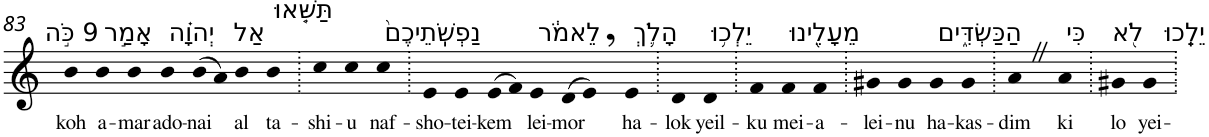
**kern	**text
*part1	*part1
*staff1	*staff1
*I"Piano	*
*I'Pno	*
!!LO:PB:g=z
*clefG2	*
*k[]	*
=83	=83
!LO:TX:a:t=9 כֹּ֣ה	!
!	!LO:LY:b
4b	koh
!LO:TX:a:t=אָמַ֣ר	!
!	!LO:LY:b
4b	a-
!	!LO:LY:b
4b	-mar
!LO:TX:a:t=יְהוָ֗ה	!
!	!LO:LY:b
4b	ado-
!	!LO:LY:b
(>8b	-nai
8a)	.
!LO:TX:a:t=אַל	!
!	!LO:LY:b
4b	al
!LO:TX:a:t=תַּשִּׁ֤אוּ	!
!	!LO:LY:b
4b	ta-
=84.	=84.
!	!LO:LY:b
4cc	-shi-
!	!LO:LY:b
4cc	-u
!LO:TX:a:t=נַפְשֹֽׁתֵיכֶם֙	!
!	!LO:LY:b
4cc	naf-
=85.	=85.
!	!LO:LY:b
4e	-sho-
!	!LO:LY:b
4e	-tei-
!	!LO:LY:b
(>8e	-kem
8f)	.
!LO:TX:a:t=לֵאמֹ֔ר	!
!	!LO:LY:b
4e	lei-
!	!LO:LY:b
(>8d	-mor
8e,)	.
!LO:TX:a:t=הָלֹ֛ךְ	!
!	!LO:LY:b
4e	ha-
=86.	=86.
!	!LO:LY:b
4d	-lok
!LO:TX:a:t=יֵלְכ֥וּ	!
!	!LO:LY:b
4d	yeil-
=87.	=87.
!	!LO:LY:b
4f	-ku
!LO:TX:a:t=מֵעָלֵ֖ינוּ	!
!	!LO:LY:b
4f	mei-
!	!LO:LY:b
4f	-a-
=88.	=88.
!	!LO:LY:b
4g#X	-lei-
!	!LO:LY:b
4g#	-nu
!LO:TX:a:t=הַכַּשְׂדִּ֑ים	!
!	!LO:LY:b
4g#	ha-
!	!LO:LY:b
4g#	-kas-
=89.	=89.
!	!LO:LY:b
4aZ	-dim
!LO:TX:a:t=כִּי	!
!	!LO:LY:b
4a	ki
=90.	=90.
!LO:TX:a:t=לֹ֖א	!
!	!LO:LY:b
4g#X	lo
!LO:TX:a:t=יֵלֵֽכוּ	!
!	!LO:LY:b
4g#	yei-
=.	=.
*-	*-
